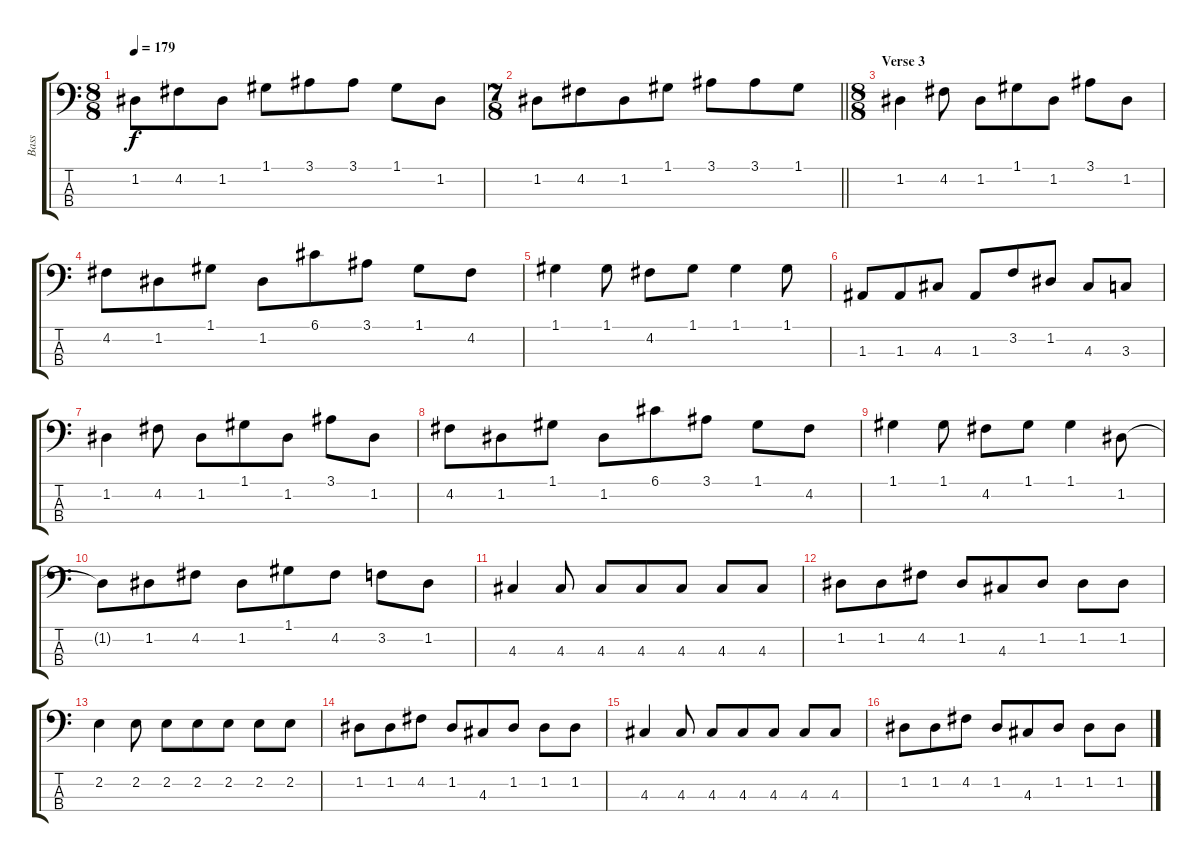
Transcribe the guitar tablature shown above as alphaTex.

\track ("Bass" "Bass") {instrument electricbassfinger}
\staff {score tabs}
\tuning (G2 D2 A1 E1) {hide}
\ts (8 8)
\tempo 179
\clef f4
\ks c
1.2.8{dy f} 4.2.8 1.2.8 1.1.8 3.1.8 3.1.8 1.1.8 1.2.8 |
\ts (7 8)
\barLineRight lightlight
1.2.8 4.2.8 1.2.8 1.1.8 3.1.8 3.1.8 1.1.8 |
\ts (8 8)
\section ("" "Verse 3")
1.2.4 4.2.8 1.2.8 1.1.8 1.2.8 3.1.8 1.2.8 |
4.2.8 1.2.8 1.1.8 1.2.8 6.1.8 3.1.8 1.1.8 4.2.8 |
1.1.4 1.1.8 4.2.8 1.1.8 1.1.4 1.1.8 |
1.3.8 1.3.8 4.3.8 1.3.8 3.2.8 1.2.8 4.3.8 3.3.8 |
1.2.4 4.2.8 1.2.8 1.1.8 1.2.8 3.1.8 1.2.8 |
4.2.8 1.2.8 1.1.8 1.2.8 6.1.8 3.1.8 1.1.8 4.2.8 |
1.1.4 1.1.8 4.2.8 1.1.8 1.1.4 1.2.8 |
1.2{t}.8 1.2.8 4.2.8 1.2.8 1.1.8 4.2.8 3.2.8 1.2.8 |
4.3.4 4.3.8 4.3.8 4.3.8 4.3.8 4.3.8 4.3.8 |
1.2.8 1.2.8 4.2.8 1.2.8 4.3.8 1.2.8 1.2.8 1.2.8 |
2.2.4 2.2.8 2.2.8 2.2.8 2.2.8 2.2.8 2.2.8 |
1.2.8 1.2.8 4.2.8 1.2.8 4.3.8 1.2.8 1.2.8 1.2.8 |
4.3.4 4.3.8 4.3.8 4.3.8 4.3.8 4.3.8 4.3.8 |
1.2.8 1.2.8 4.2.8 1.2.8 4.3.8 1.2.8 1.2.8 1.2.8
